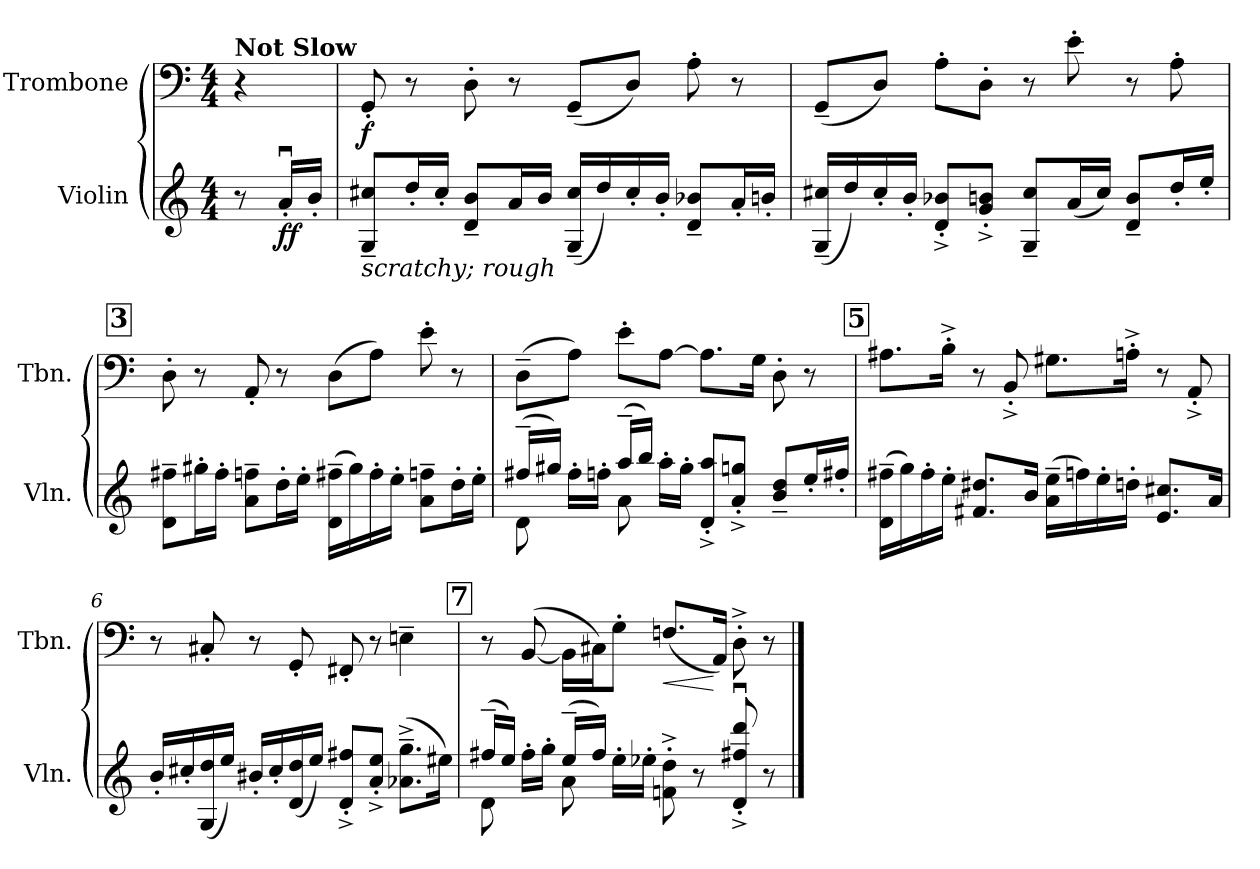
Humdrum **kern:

**kern	**dynam	**kern	**dynam
*part2	*part2	*part1	*part1
*staff2	*staff2	*staff1	*staff1
*I"Violin	*	*I"Trombone	*
*I'Vln.	*	*I'Tbn.	*
*clefG2	*	*clefF4	*
*k[]	*	*k[]	*
*C:	*	*C:	*
*M4/4	*	*M4/4	*
*MM90	*	*MM90	*
=	=	=	=
!	!	!LO:TX:a:B:t=Not Slow	!
8r	.	4r	.
!	!LO:DY:b	!	!
16au>'</LL	ff	.	.
16b'</JJ	.	.	.
=1	=1	=1	=1
!LO:TX:b:i:t=scratchy; rough	!	!	!
!	!	!	!LO:DY:b
8G/~< 8cc#X/~<L	.	8GG'</	f
16dd'</L	.	8r	.
16cc#'</JJ	.	.	.
8d/~< 8b/~<L	.	8D'>\	.
16a/L	.	8r	.
16b/JJ	.	.	.
(<16G/~< 16cc#/~<LL	.	(<8GG~</L	.
16dd/)	.	.	.
16cc#'</	.	8D/J)	.
16b'</JJ	.	.	.
8d/~< 8b-X/~<L	.	8A'>\	.
16a'</L	.	8r	.
16bn'</JJ	.	.	.
=2	=2	=2	=2
(<16G/~< 16cc#X/~<LL	.	(<8GG~</L	.
16dd/)	.	.	.
16cc#'</	.	8D/J)	.
16b'</JJ	.	.	.
8d/^<'< 8b-X/^<'<L	.	8A'>\L	.
8g/^<'< 8bn/^<'<J	.	8D'>\J	.
8G/~< 8cc#/~<L	.	8r	.
(<16a/L	.	8e'>\	.
16cc#/JJ)	.	.	.
8d/~< 8b/~<L	.	8r	.
16dd'</L	.	8A'>\	.
16ee'</JJ	.	.	.
!!LO:LB:g=z
!!LO:REH:place=s1:a:t=3
=3	=3	=3	=3
8d\~> 8ff#X\~>L	.	8D'>\	.
16gg#X'>\L	.	8r	.
16ff#'>\JJ	.	.	.
8a\~> 8ffn\~>L	.	8AA'</	.
16dd'>\L	.	8r	.
16ee'>\JJ	.	.	.
(>16d\~> 16ff#X\~>LL	.	(>8D\L	.
16gg#\)	.	.	.
16ff#'>\	.	8A\J)	.
16ee'>\JJ	.	.	.
8a\~> 8ffn\~>L	.	8e'>\	.
16dd'>\L	.	8r	.
16ee'>\JJ	.	.	.
=4	=4	=4	=4
*^	*	*	*
(>16ff#X~>/LL	8d\	.	(>8D~>\L	.
16gg#X/JJ)	.	.	.	.
16ff#'>\LL	8ryy	.	8A\J)	.
16ffn'>\JJ	.	.	.	.
(>16aa~>/LL	8a\	.	8e'>\L	.
16bb/JJ)	.	.	.	.
16aa'>\LL	8ryy	.	[8A\J	.
16gg#'>\JJ	.	.	.	.
8d/^<'< 8aa/^<'<L	2ryy	.	8.A\L]	.
8a/^<'< 8ggn/^<'<J	.	.	.	.
.	.	.	16G\Jk	.
8b/~< 8dd/~<L	.	.	8D'>\	.
16ee'>/L	.	.	8r	.
16ff#X'>/JJ	.	.	.	.
*v	*v	*	*	*
!!LO:LB:g=z
!!LO:REH:place=s1:a:t=5
=5	=5	=5	=5
(>16d\~> 16ff#X\~>LL	.	8.A#X\L	.
16gg\)	.	.	.
16ff#'>\	.	.	.
16ee'>\JJ	.	16B^>'>\Jk	.
8.f#X/ 8.dd#X/L	.	8r	.
.	.	8BB^<'</	.
16b/Jk	.	.	.
(>16a\~> 16ee\~>LL	.	8.G#X\L	.
16ffn\)	.	.	.
16ee'>\	.	.	.
16ddn'>\JJ	.	16An^>'>\Jk	.
8.e/ 8.cc#X/L	.	8r	.
.	.	8AA^<'</	.
16a/Jk	.	.	.
=6	=6	=6	=6
16b'</LL	.	8r	.
16cc#X'</	.	.	.
(<16G/ 16dd/	.	8C#X'</	.
16ee/JJ)	.	.	.
16b#X'</LL	.	8r	.
16cc#'</	.	.	.
(<16d/ 16dd/	.	8GG'</	.
16ee/JJ)	.	.	.
8d/^<'< 8ff#X/^<'<L	.	8FF#X'</	.
8a/^<'< 8ee/^<'<J	.	8r	.
(>8.a-X\^>~> 8.gg\^>~>L	.	4En~>\	.
16ee#X\Jk)	.	.	.
!!LO:LB:g=z
!!LO:REH:place=s1:a:t=7
=7	=7	=7	=7
*^	*	*	*
(>16ff#X~>/LL	8d\	.	8r	.
16ee/JJ)	.	.	.	.
16ff#'>\LL	8ryy	.	([8BB/	.
16gg'>\JJ	.	.	.	.
(>16ee~>/LL	8a\	.	16BB\LL]	.
16ff#/JJ)	.	.	16C#X\J)	.
16ee'>\LL	8ryy	.	8G'>\J	.
16ee-X'>\JJ	.	.	.	.
!	!	!	!	!LO:HP:b
8fn\^>'> 8dd\^>'>	2ryy	.	(<8.Fn/L	<
8r	.	.	.	.
.	.	.	16AA/Jk)	[
8d/u>^<'< 8ff#X/u>^<'< 8ddd/u>^<'<	.	.	8D^>'>\	.
8r	.	.	8r	.
*v	*v	*	*	*
==	==	==	==
*-	*-	*-	*-
